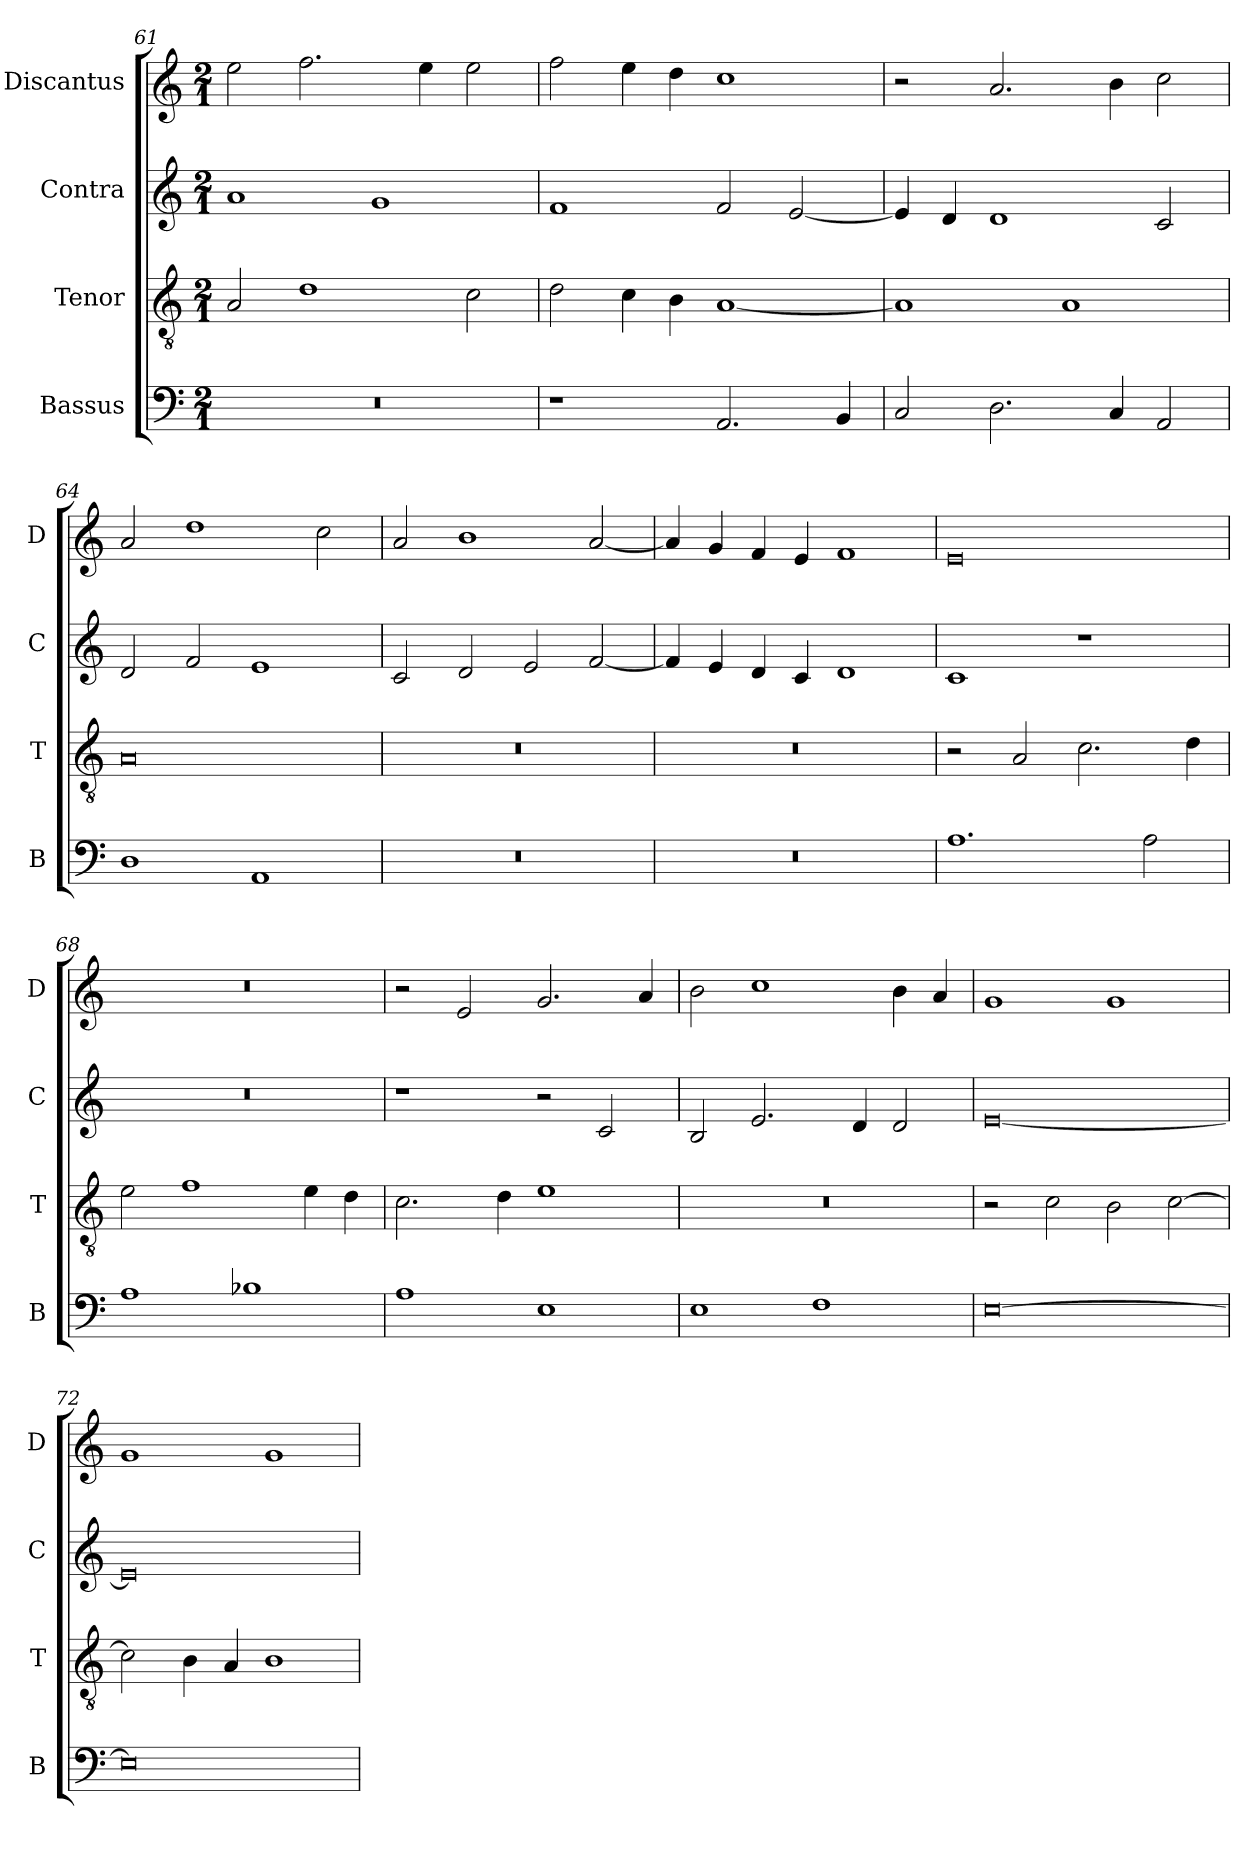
**kern	**kern	**kern	**kern
*part4	*part3	*part2	*part1
*staff4	*staff3	*staff2	*staff1
*I"Bassus	*I"Tenor	*I"Contra	*I"Discantus
*I'B	*I'T	*I'C	*I'D
*clefF4	*clefGv2	*clefG2	*clefG2
*k[]	*k[]	*k[]	*k[]
*M2/1	*M2/1	*M2/1	*M2/1
=61	=61	=61	=61
0r	2A/	1a	2ee\
.	1d	.	2.ff\
.	.	1g	.
.	.	.	4ee\
.	2c\	.	2ee\
=62	=62	=62	=62
1r	2d\	1f	2ff\
.	4c\	.	4ee\
.	4B\	.	4dd\
2.AA/	[1A	2f/	1cc
.	.	[2e/	.
4BB/	.	.	.
=63	=63	=63	=63
2C/	1A]	4e/]	2r
.	.	4d/	.
2.D\	.	1d	2.a/
.	1A	.	.
4C/	.	.	4b\
2AA/	.	2c/	2cc\
=64	=64	=64	=64
1D	0A	2d/	2a/
.	.	2f/	1dd
1AA	.	1e	.
.	.	.	2cc\
=65	=65	=65	=65
0r	0r	2c/	2a/
.	.	2d/	1b
.	.	2e/	.
.	.	[2f/	[2a/
=66	=66	=66	=66
0r	0r	4f/]	4a/]
.	.	4e/	4g/
.	.	4d/	4f/
.	.	4c/	4e/
.	.	1d	1f
=67	=67	=67	=67
1.A	2r	1c	0e
.	2A/	.	.
.	2.c\	1r	.
2A\	.	.	.
.	4d\	.	.
=68	=68	=68	=68
1A	2e\	0r	0r
.	1f	.	.
1B-X	.	.	.
.	4e\	.	.
.	4d\	.	.
=69	=69	=69	=69
1A	2.c\	1r	2r
.	.	.	2e/
.	4d\	.	.
1E	1e	2r	2.g/
.	.	2c/	.
.	.	.	4a/
=70	=70	=70	=70
1E	0r	2B/	2b\
.	.	2.e/	1cc
1F	.	.	.
.	.	4d/	.
.	.	2d/	4b\
.	.	.	4a/
=71	=71	=71	=71
[0E	2r	[0e	1g
.	2c\	.	.
.	2B\	.	1g
.	[2c\	.	.
=72	=72	=72	=72
0E]	2c\]	0e]	1g
.	4B\	.	.
.	4A/	.	.
.	1B	.	1g
=	=	=	=
*-	*-	*-	*-
